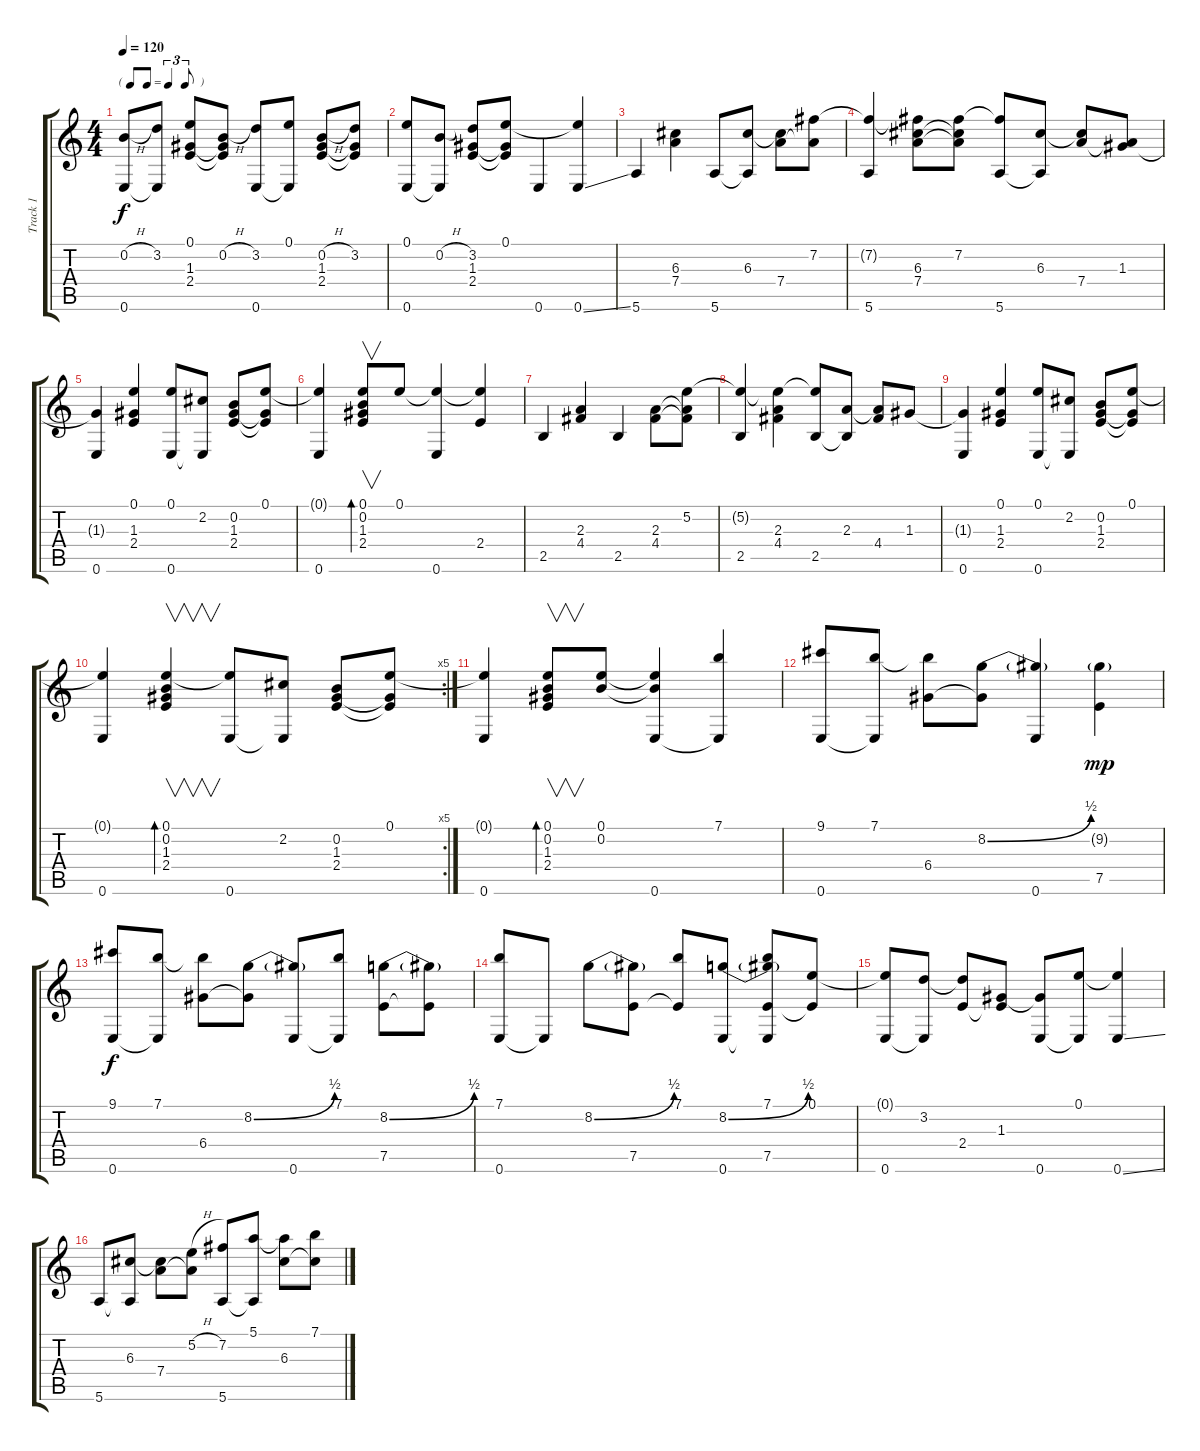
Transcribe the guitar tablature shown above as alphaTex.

\track ("Track 1" "Track 1") {instrument acousticguitarsteel}
\staff {score tabs}
\tuning (E4 B3 G3 D3 A2 E2) {hide}
\ts (4 4)
\tf triplet8th
\tempo 120
\clef g2
\ks c
(0.2{h} 0.6).8{dy f} (3.2 0.6{t}).8 (0.1 1.3 2.4).8 (0.2{h} 1.3{t} 2.4{t}).8 (3.2 0.6).8 (0.1 0.6{t}).8 (0.2{h} 1.3 2.4).8 (3.2 1.3{t} 2.4{t}).8 |
(0.1 0.6).8 (0.2{h} 0.6{t}).8 (3.2 1.3 2.4).8 (0.1 1.3{t} 2.4{t}).8 0.6.4 (0.1{t} 0.6{ss}).4 |
5.6.4 (6.3 7.4).4 5.6.8 (6.3 5.6{t}).8 (6.3{t} 7.4).8 (7.2 7.4{t}).8 |
(7.2{t} 5.6).4 (7.2{t} 6.3 7.4).8 (7.2 6.3{t} 7.4{t}).8 (7.2{t} 5.6).8 (6.3 5.6{t}).8 (6.3{t} 7.4).8 (1.3 7.4{t}).8 |
(1.3{t} 0.6).4 (0.1 1.3 2.4).4 (0.1 0.6).8 (2.2 0.6{t}).8 (0.2 1.3 2.4).8 (0.1 1.3{t} 2.4{t}).8 |
(0.1{t} 0.6).4 (0.1 0.2 1.3 2.4).8{v bd 60} 0.1.8 (0.1{t} 0.6).4 (0.1{t} 2.4).4 |
2.5.4 (2.3 4.4).4 2.5.4 (2.3 4.4).8 (5.2 2.3{t} 4.4{t}).8 |
(5.2{t} 2.5).4 (5.2{t} 2.3 4.4).4 (5.2{t} 2.5).8 (2.3 2.5{t}).8 (2.3{t} 4.4).8 1.3.8 |
(1.3{t} 0.6).4 (0.1 1.3 2.4).4 (0.1 0.6).8 (2.2 0.6{t}).8 (0.2 1.3 2.4).8 (0.1 1.3{t} 2.4{t}).8 |
\rc 5
(0.1{t} 0.6).4 (0.1 0.2 1.3 2.4).4{v bd 60} (0.1{t} 0.6).8 (2.2 0.6{t}).8 (0.2 1.3 2.4).8 (0.1 1.3{t} 2.4{t}).8 |
(0.1{t} 0.6).4 (0.1 0.2 1.3 2.4).8{v bd 60} (0.1 0.2).8 (0.1{t} 0.2{t} 0.6).4 (7.1 0.6{t}).4 |
(9.1 0.6).8 (7.1 0.6{t}).8 (7.1{t} 6.4).8 (8.2{be (bend 0 0 60 2)} 6.4{t}).8 (8.2{t} 0.6).4 (9.2{g} 7.5).4{dy mp} |
(9.1 0.6).8{dy f} (7.1 0.6{t}).8 (7.1{t} 6.4).8 (8.2{be (bend 0 0 60 2)} 6.4{t}).8 (8.2{t} 0.6).8 (7.1 0.6{t}).8 (8.2{be (bend 0 0 60 2)} 7.5).8 (8.2{t} 7.5{t}).8 |
(7.1 0.6).8 0.6{t}.8 8.2{be (bend 0 0 60 2)}.8 (8.2{t} 7.5).8 (7.1 7.5{t}).8 (8.2{be (bend 0 0 60 2)} 0.6).8 (7.1 8.2{t} 7.5 0.6{t}).8 (0.1 7.5{t}).8 |
(0.1{t} 0.6).8 (3.2 0.6{t}).8 (3.2{t} 2.4).8 (1.3 2.4{t}).8 (1.3{t} 0.6).8 (0.1 0.6{t}).8 (0.1{t} 0.6{ss}).4 |
5.6.8 (6.3 5.6{t}).8 (6.3{t} 7.4).8 (5.2{h} 7.4{t}).8 (7.2 5.6).8 (5.1 5.6{t}).8 (5.1{t} 6.3).8 (7.1 6.3{t}).8
